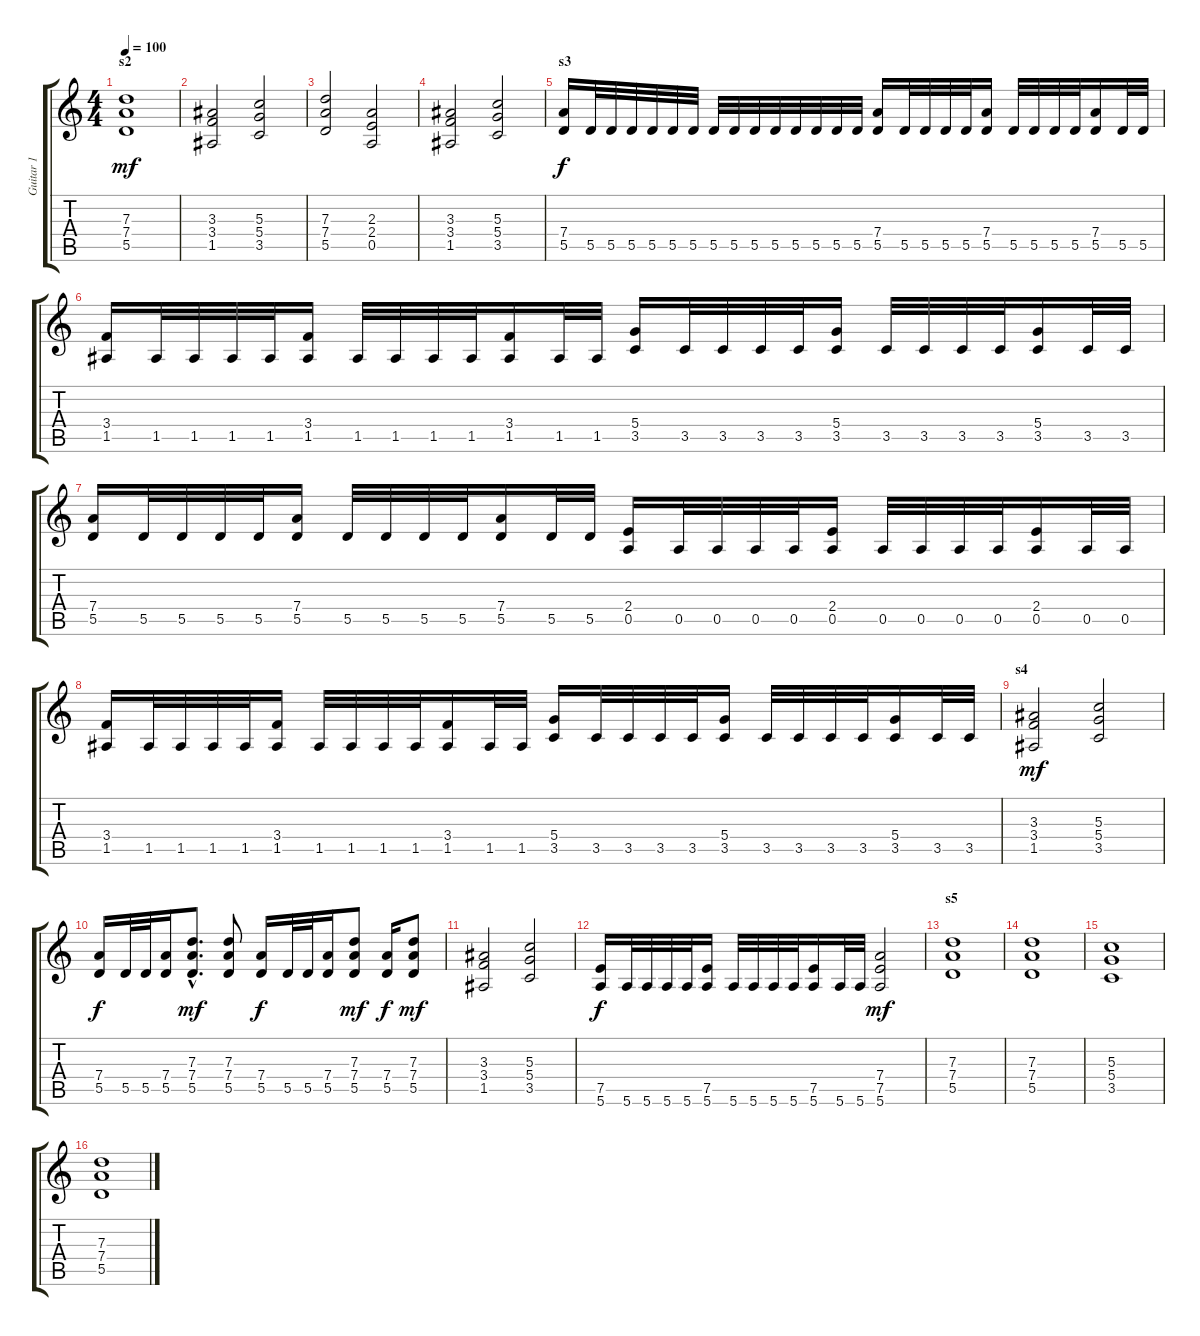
\track ("Guitar 1" "Guitar 1") {instrument distortionguitar}
\staff {score tabs}
\tuning (E4 B3 G3 D3 A2 E2) {hide}
\ts (4 4)
\section ("" "s2")
\tempo 100
\clef g2
\ks c
(7.3 7.4 5.5).1{dy mf} |
(3.3 3.4 1.5).2 (5.3 5.4 3.5).2 |
(7.3 7.4 5.5).2 (2.3 2.4 0.5).2 |
(3.3 3.4 1.5).2 (5.3 5.4 3.5).2 |
\section ("" "s3")
(7.4 5.5).16{dy f} 5.5.32 5.5.32 5.5.32 5.5.32 5.5.32 5.5.32 5.5.32 5.5.32 5.5.32 5.5.32 5.5.32 5.5.32 5.5.32 5.5.32 (7.4 5.5).16 5.5.32 5.5.32 5.5.32 5.5.32 (7.4 5.5).16 5.5.32 5.5.32 5.5.32 5.5.32 (7.4 5.5).16 5.5.32 5.5.32 |
(3.4 1.5).16 1.5.32 1.5.32 1.5.32 1.5.32 (3.4 1.5).16 1.5.32 1.5.32 1.5.32 1.5.32 (3.4 1.5).16 1.5.32 1.5.32 (5.4 3.5).16 3.5.32 3.5.32 3.5.32 3.5.32 (5.4 3.5).16 3.5.32 3.5.32 3.5.32 3.5.32 (5.4 3.5).16 3.5.32 3.5.32 |
(7.4 5.5).16 5.5.32 5.5.32 5.5.32 5.5.32 (7.4 5.5).16 5.5.32 5.5.32 5.5.32 5.5.32 (7.4 5.5).16 5.5.32 5.5.32 (2.4 0.5).16 0.5.32 0.5.32 0.5.32 0.5.32 (2.4 0.5).16 0.5.32 0.5.32 0.5.32 0.5.32 (2.4 0.5).16 0.5.32 0.5.32 |
(3.4 1.5).16 1.5.32 1.5.32 1.5.32 1.5.32 (3.4 1.5).16 1.5.32 1.5.32 1.5.32 1.5.32 (3.4 1.5).16 1.5.32 1.5.32 (5.4 3.5).16 3.5.32 3.5.32 3.5.32 3.5.32 (5.4 3.5).16 3.5.32 3.5.32 3.5.32 3.5.32 (5.4 3.5).16 3.5.32 3.5.32 |
\section ("" "s4")
(3.3 3.4 1.5).2{dy mf} (5.3 5.4 3.5).2 |
(7.4 5.5).16{dy f} 5.5.32 5.5.32 (7.4 5.5).16 (7.3{hac} 7.4{hac} 5.5{hac}).8{d dy mf} (7.3 7.4 5.5).8 (7.4 5.5).16{dy f} 5.5.32 5.5.32 (7.4 5.5).16 (7.3 7.4 5.5).8{dy mf} (7.4 5.5).16{dy f} (7.3 7.4 5.5).8{dy mf} |
(3.3 3.4 1.5).2 (5.3 5.4 3.5).2 |
(7.5 5.6).16{dy f} 5.6.32 5.6.32 5.6.32 5.6.32 (7.5 5.6).16 5.6.32 5.6.32 5.6.32 5.6.32 (7.5 5.6).16 5.6.32 5.6.32 (7.4 7.5 5.6).2{dy mf} |
\section ("" "s5")
(7.3 7.4 5.5).1 |
(7.3 7.4 5.5).1 |
(5.3 5.4 3.5).1 |
(7.3 7.4 5.5).1
